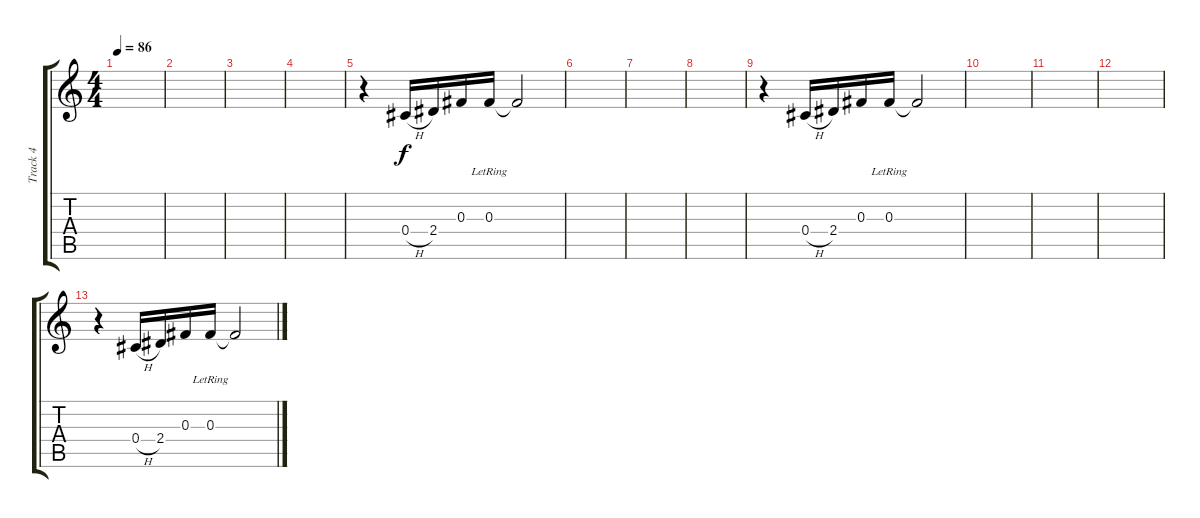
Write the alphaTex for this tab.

\track ("Track 4" "Track 4") {instrument acousticguitarsteel}
\staff {score tabs}
\tuning (Eb4 Bb3 Gb3 Db3 Ab2 Eb2) {hide}
\ts (4 4)
\tempo 86
\clef g2
\ks c
|
|
|
|
r.4 0.4{h}.16 2.4.16 0.3.16 0.3{lr}.16 0.3{t}.2 |
|
|
|
r.4 0.4{h}.16 2.4.16 0.3.16 0.3{lr}.16 0.3{t}.2 |
|
|
|
r.4 0.4{h}.16 2.4.16 0.3.16 0.3{lr}.16 0.3{t}.2
